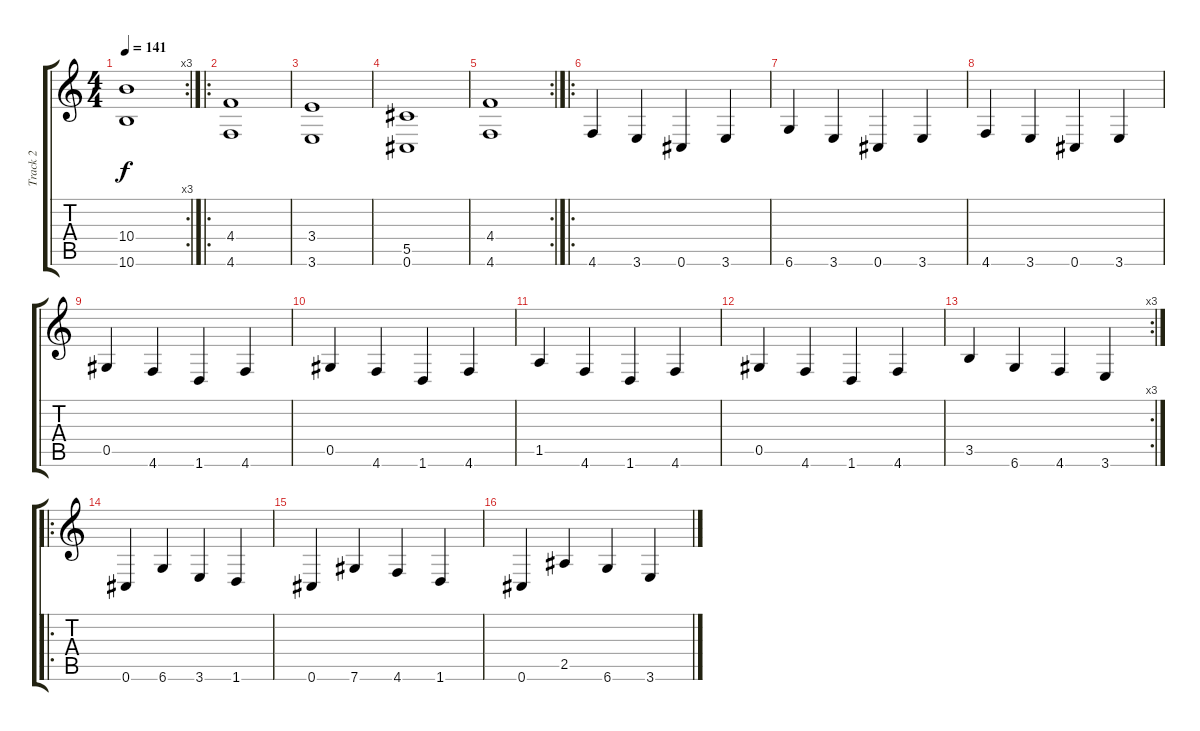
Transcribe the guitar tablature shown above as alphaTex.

\track ("Track 2" "Track 2") {instrument distortionguitar}
\staff {score tabs}
\tuning (Eb4 Bb3 Gb3 Db3 Ab2 Db2) {hide}
\rc 3
\ts (4 4)
\tempo 141
\clef g2
\ks c
(10.4 10.6).1{dy f} |
\ro
(4.4 4.6).1 |
(3.4 3.6).1 |
(5.5 0.6).1 |
\rc 2
(4.4 4.6).1 |
\ro
4.6.4 3.6.4 0.6.4 3.6.4 |
6.6.4 3.6.4 0.6.4 3.6.4 |
4.6.4 3.6.4 0.6.4 3.6.4 |
0.5.4 4.6.4 1.6.4 4.6.4 |
0.5.4 4.6.4 1.6.4 4.6.4 |
1.5.4 4.6.4 1.6.4 4.6.4 |
0.5.4 4.6.4 1.6.4 4.6.4 |
\rc 3
3.5.4 6.6.4 4.6.4 3.6.4 |
\ro
0.6.4 6.6.4 3.6.4 1.6.4 |
0.6.4 7.6.4 4.6.4 1.6.4 |
0.6.4 2.5.4 6.6.4 3.6.4
